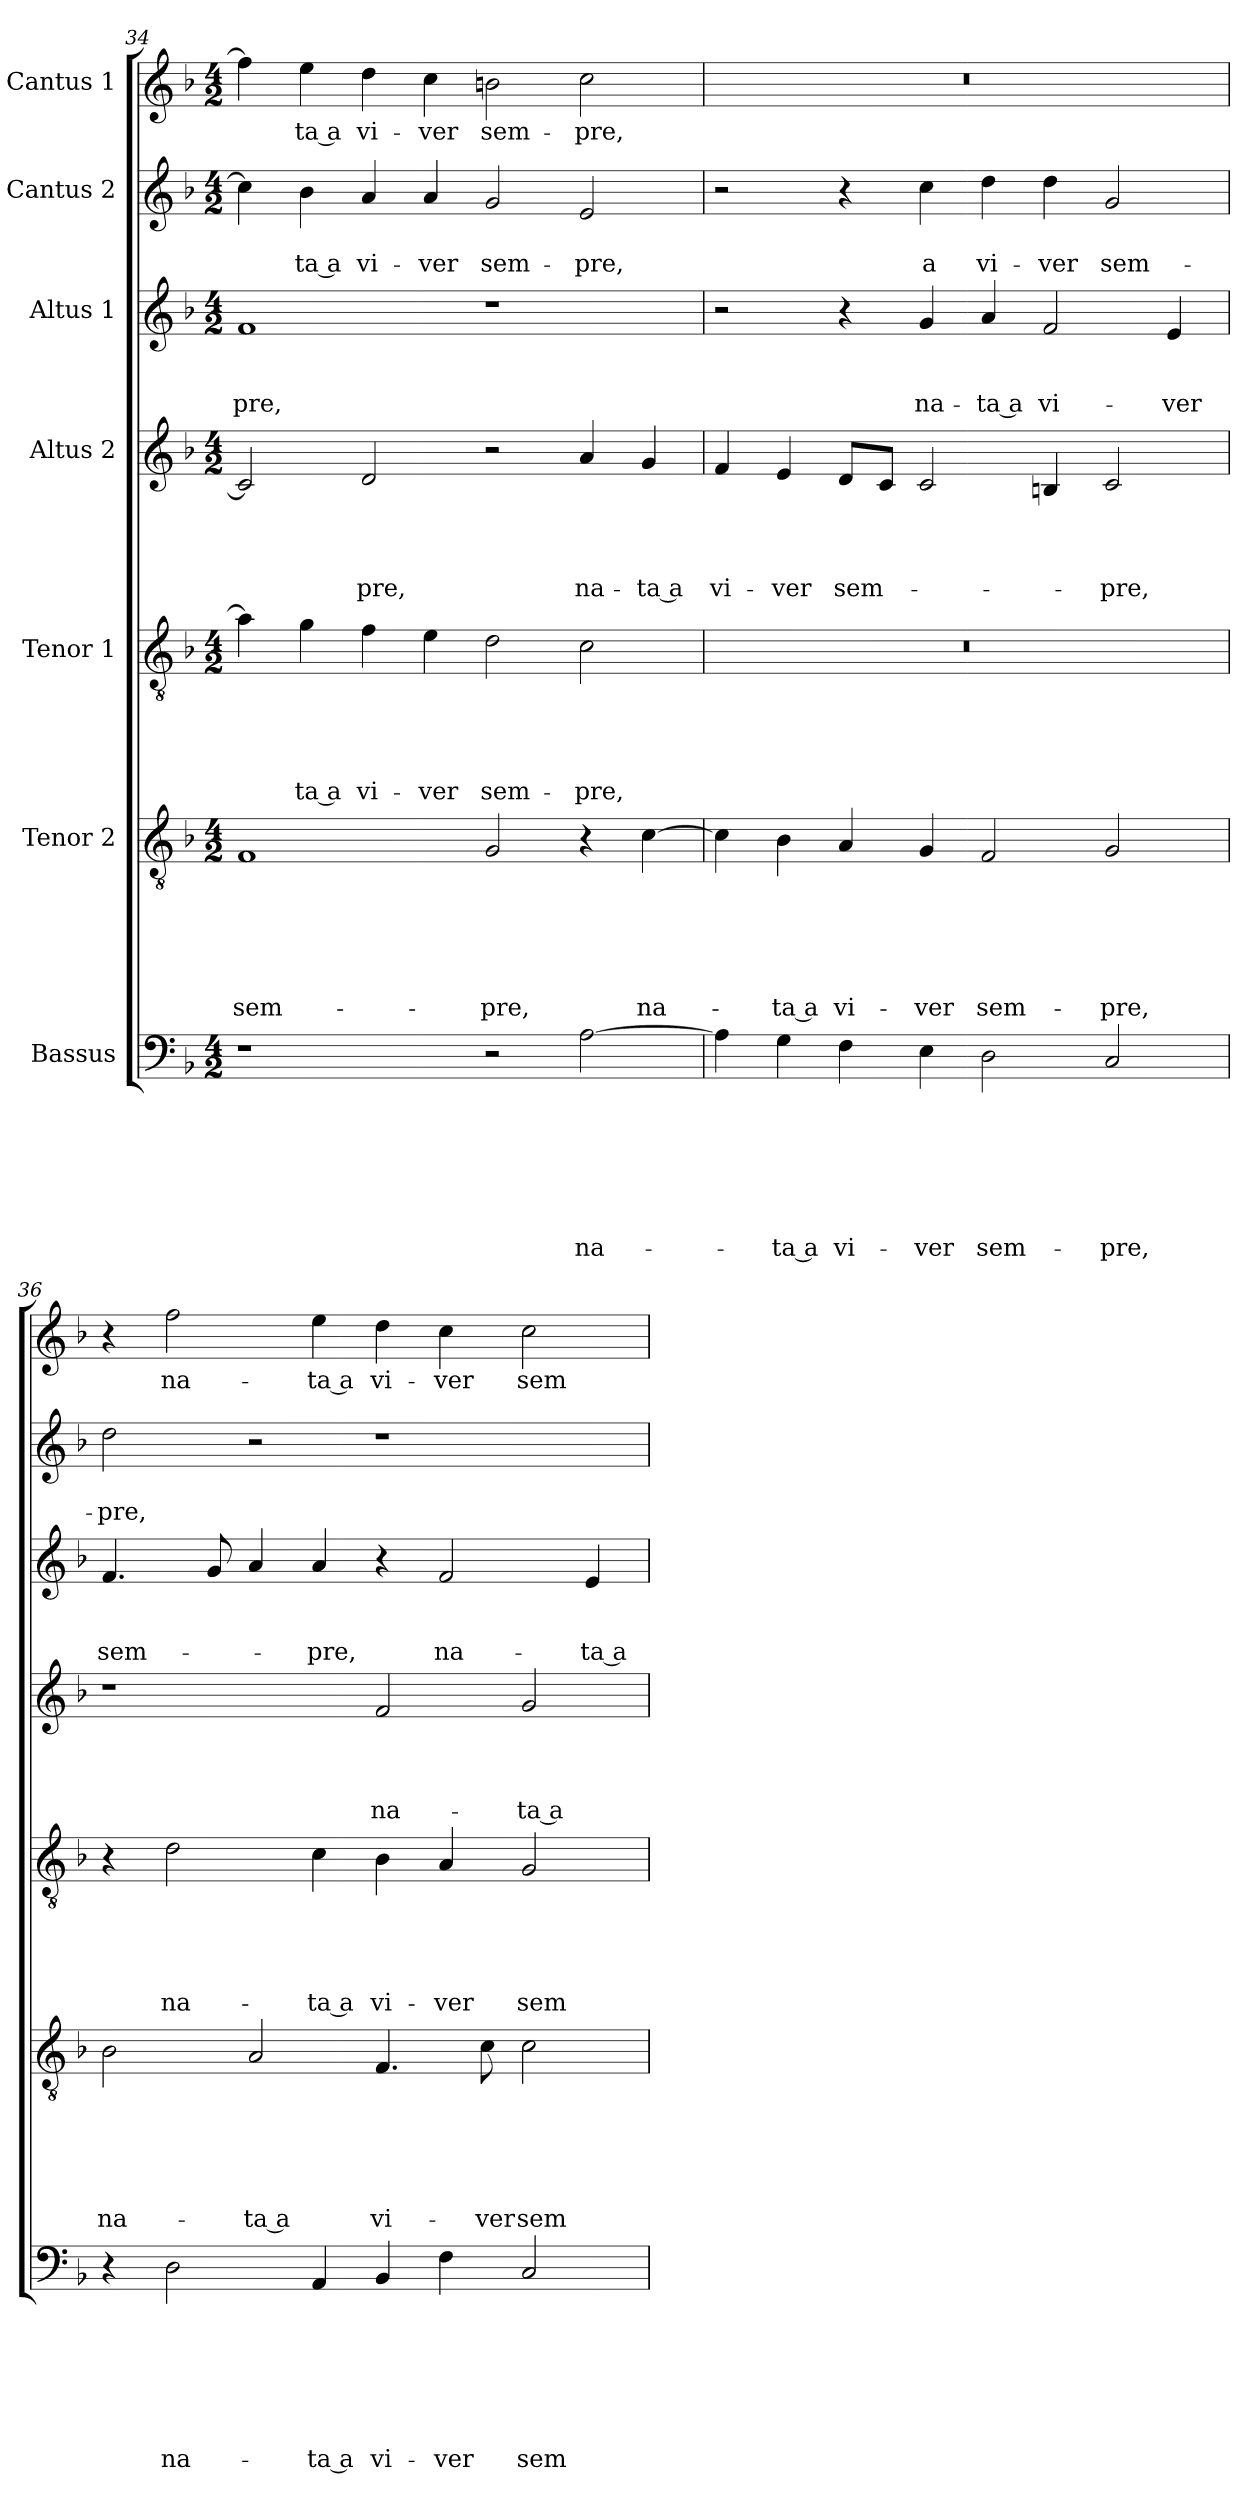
**kern	**text	**text	**text	**text	**text	**text	**text	**kern	**text	**text	**text	**text	**text	**text	**kern	**text	**text	**text	**text	**text	**kern	**text	**text	**text	**text	**kern	**text	**text	**text	**kern	**text	**text	**kern	**text
*part7	*part7	*part7	*part7	*part7	*part7	*part7	*part7	*part6	*part6	*part6	*part6	*part6	*part6	*part6	*part5	*part5	*part5	*part5	*part5	*part5	*part4	*part4	*part4	*part4	*part4	*part3	*part3	*part3	*part3	*part2	*part2	*part2	*part1	*part1
*staff7	*staff7	*staff7	*staff7	*staff7	*staff7	*staff7	*staff7	*staff6	*staff6	*staff6	*staff6	*staff6	*staff6	*staff6	*staff5	*staff5	*staff5	*staff5	*staff5	*staff5	*staff4	*staff4	*staff4	*staff4	*staff4	*staff3	*staff3	*staff3	*staff3	*staff2	*staff2	*staff2	*staff1	*staff1
*I"Bassus	*	*	*	*	*	*	*	*I"Tenor 2	*	*	*	*	*	*	*I"Tenor 1	*	*	*	*	*	*I"Altus 2	*	*	*	*	*I"Altus 1	*	*	*	*I"Cantus 2	*	*	*I"Cantus 1	*
*clefF4	*	*	*	*	*	*	*	*clefGv2	*	*	*	*	*	*	*clefGv2	*	*	*	*	*	*clefG2	*	*	*	*	*clefG2	*	*	*	*clefG2	*	*	*clefG2	*
*k[b-]	*	*	*	*	*	*	*	*k[b-]	*	*	*	*	*	*	*k[b-]	*	*	*	*	*	*k[b-]	*	*	*	*	*k[b-]	*	*	*	*k[b-]	*	*	*k[b-]	*
*d:	*	*	*	*	*	*	*	*d:	*	*	*	*	*	*	*d:	*	*	*	*	*	*d:	*	*	*	*	*d:	*	*	*	*d:	*	*	*d:	*
*M4/2	*	*	*	*	*	*	*	*M4/2	*	*	*	*	*	*	*M4/2	*	*	*	*	*	*M4/2	*	*	*	*	*M4/2	*	*	*	*M4/2	*	*	*M4/2	*
=34	=34	=34	=34	=34	=34	=34	=34	=34	=34	=34	=34	=34	=34	=34	=34	=34	=34	=34	=34	=34	=34	=34	=34	=34	=34	=34	=34	=34	=34	=34	=34	=34	=34	=34
!	!	!	!	!	!	!	!	!	!	!	!	!	!	!LO:LY:b	!	!	!	!	!	!	!	!	!	!	!	!	!	!	!LO:LY:b	!	!	!	!	!
1r	.	.	.	.	.	.	.	1F	.	.	.	.	.	sem-	4a\]	.	.	.	.	.	2c/]	.	.	.	.	1f	.	.	-pre,	4cc\]	.	.	4ff\]	.
!	!	!	!	!	!	!	!	!	!	!	!	!	!	!	!	!	!	!	!	!LO:LY:b	!	!	!	!	!	!	!	!	!	!	!	!LO:LY:b	!	!LO:LY:b
.	.	.	.	.	.	.	.	.	.	.	.	.	.	.	4g\	.	.	.	.	-ta a	.	.	.	.	.	.	.	.	.	4b-\	.	-ta a	4ee\	-ta a
!	!	!	!	!	!	!	!	!	!	!	!	!	!	!	!	!	!	!	!	!LO:LY:b	!	!	!	!	!LO:LY:b	!	!	!	!	!	!	!LO:LY:b	!	!LO:LY:b
.	.	.	.	.	.	.	.	.	.	.	.	.	.	.	4f\	.	.	.	.	vi-	2d/	.	.	.	-pre,	.	.	.	.	4a/	.	vi-	4dd\	vi-
!	!	!	!	!	!	!	!	!	!	!	!	!	!	!	!	!	!	!	!	!LO:LY:b	!	!	!	!	!	!	!	!	!	!	!	!LO:LY:b	!	!LO:LY:b
.	.	.	.	.	.	.	.	.	.	.	.	.	.	.	4e\	.	.	.	.	-ver	.	.	.	.	.	.	.	.	.	4a/	.	-ver	4cc\	-ver
!	!	!	!	!	!	!	!	!	!	!	!	!	!	!LO:LY:b	!	!	!	!	!	!LO:LY:b	!	!	!	!	!	!	!	!	!	!	!	!LO:LY:b	!	!LO:LY:b
2r	.	.	.	.	.	.	.	2G/	.	.	.	.	.	-pre,	2d\	.	.	.	.	sem-	2r	.	.	.	.	1r	.	.	.	2g/	.	sem-	2bn\	sem-
!	!	!	!	!	!	!	!LO:LY:b	!	!	!	!	!	!	!	!	!	!	!	!	!LO:LY:b	!	!	!	!	!LO:LY:b	!	!	!	!	!	!	!LO:LY:b	!	!LO:LY:b
[2A\	.	.	.	.	.	.	na-	4r	.	.	.	.	.	.	2c\	.	.	.	.	-pre,	4a/	.	.	.	na-	.	.	.	.	2e/	.	-pre,	2cc\	-pre,
!	!	!	!	!	!	!	!	!	!	!	!	!	!	!LO:LY:b	!	!	!	!	!	!	!	!	!	!	!LO:LY:b	!	!	!	!	!	!	!	!	!
.	.	.	.	.	.	.	.	[4c\	.	.	.	.	.	na-	.	.	.	.	.	.	4g/	.	.	.	-ta a	.	.	.	.	.	.	.	.	.
!!LO:LB:g=z
=35	=35	=35	=35	=35	=35	=35	=35	=35	=35	=35	=35	=35	=35	=35	=35	=35	=35	=35	=35	=35	=35	=35	=35	=35	=35	=35	=35	=35	=35	=35	=35	=35	=35	=35
!	!	!	!	!	!	!	!	!	!	!	!	!	!	!	!	!	!	!	!	!	!	!	!	!	!LO:LY:b	!	!	!	!	!	!	!	!	!
4A\]	.	.	.	.	.	.	.	4c\]	.	.	.	.	.	.	0r	.	.	.	.	.	4f/	.	.	.	vi-	2r	.	.	.	2r	.	.	0r	.
!	!	!	!	!	!	!	!LO:LY:b	!	!	!	!	!	!	!LO:LY:b	!	!	!	!	!	!	!	!	!	!	!LO:LY:b	!	!	!	!	!	!	!	!	!
4G\	.	.	.	.	.	.	-ta a	4B-\	.	.	.	.	.	-ta a	.	.	.	.	.	.	4e/	.	.	.	-ver	.	.	.	.	.	.	.	.	.
!	!	!	!	!	!	!	!LO:LY:b	!	!	!	!	!	!	!LO:LY:b	!	!	!	!	!	!	!	!	!	!	!LO:LY:b	!	!	!	!	!	!	!	!	!
4F\	.	.	.	.	.	.	vi-	4A/	.	.	.	.	.	vi-	.	.	.	.	.	.	8d/L	.	.	.	sem-	4r	.	.	.	4r	.	.	.	.
.	.	.	.	.	.	.	.	.	.	.	.	.	.	.	.	.	.	.	.	.	8c/J	.	.	.	.	.	.	.	.	.	.	.	.	.
!	!	!	!	!	!	!	!LO:LY:b	!	!	!	!	!	!	!LO:LY:b	!	!	!	!	!	!	!	!	!	!	!	!	!	!	!LO:LY:b	!	!	!LO:LY:b	!	!
4E\	.	.	.	.	.	.	-ver	4G/	.	.	.	.	.	-ver	.	.	.	.	.	.	2c/	.	.	.	.	4g/	.	.	na-	4cc\	.	a	.	.
!	!	!	!	!	!	!	!LO:LY:b	!	!	!	!	!	!	!LO:LY:b	!	!	!	!	!	!	!	!	!	!	!	!	!	!	!LO:LY:b	!	!	!LO:LY:b	!	!
2D\	.	.	.	.	.	.	sem-	2F/	.	.	.	.	.	sem-	.	.	.	.	.	.	.	.	.	.	.	4a/	.	.	-ta a	4dd\	.	vi-	.	.
!	!	!	!	!	!	!	!	!	!	!	!	!	!	!	!	!	!	!	!	!	!	!	!	!	!	!	!	!	!LO:LY:b	!	!	!LO:LY:b	!	!
.	.	.	.	.	.	.	.	.	.	.	.	.	.	.	.	.	.	.	.	.	4Bn/	.	.	.	.	2f/	.	.	vi-	4dd\	.	-ver	.	.
!	!	!	!	!	!	!	!LO:LY:b	!	!	!	!	!	!	!LO:LY:b	!	!	!	!	!	!	!	!	!	!	!LO:LY:b	!	!	!	!	!	!	!LO:LY:b	!	!
2C/	.	.	.	.	.	.	-pre,	2G/	.	.	.	.	.	-pre,	.	.	.	.	.	.	2c/	.	.	.	-pre,	.	.	.	.	2g/	.	sem-	.	.
!	!	!	!	!	!	!	!	!	!	!	!	!	!	!	!	!	!	!	!	!	!	!	!	!	!	!	!	!	!LO:LY:b	!	!	!	!	!
.	.	.	.	.	.	.	.	.	.	.	.	.	.	.	.	.	.	.	.	.	.	.	.	.	.	4e/	.	.	-ver	.	.	.	.	.
=36	=36	=36	=36	=36	=36	=36	=36	=36	=36	=36	=36	=36	=36	=36	=36	=36	=36	=36	=36	=36	=36	=36	=36	=36	=36	=36	=36	=36	=36	=36	=36	=36	=36	=36
!	!	!	!	!	!	!	!	!	!	!	!	!	!	!LO:LY:b	!	!	!	!	!	!	!	!	!	!	!	!	!	!	!LO:LY:b	!	!	!LO:LY:b	!	!
4r	.	.	.	.	.	.	.	2B-\	.	.	.	.	.	na-	4r	.	.	.	.	.	1r	.	.	.	.	4.f/	.	.	sem-	2dd\	.	-pre,	4r	.
!	!	!	!	!	!	!	!LO:LY:b	!	!	!	!	!	!	!	!	!	!	!	!	!LO:LY:b	!	!	!	!	!	!	!	!	!	!	!	!	!	!LO:LY:b
2D\	.	.	.	.	.	.	na-	.	.	.	.	.	.	.	2d\	.	.	.	.	na-	.	.	.	.	.	.	.	.	.	.	.	.	2ff\	na-
.	.	.	.	.	.	.	.	.	.	.	.	.	.	.	.	.	.	.	.	.	.	.	.	.	.	8g/	.	.	.	.	.	.	.	.
!	!	!	!	!	!	!	!	!	!	!	!	!	!	!LO:LY:b	!	!	!	!	!	!	!	!	!	!	!	!	!	!	!	!	!	!	!	!
.	.	.	.	.	.	.	.	2A/	.	.	.	.	.	-ta a	.	.	.	.	.	.	.	.	.	.	.	4a/	.	.	.	2r	.	.	.	.
!	!	!	!	!	!	!	!LO:LY:b	!	!	!	!	!	!	!	!	!	!	!	!	!LO:LY:b	!	!	!	!	!	!	!	!	!LO:LY:b	!	!	!	!	!LO:LY:b
4AA/	.	.	.	.	.	.	-ta a	.	.	.	.	.	.	.	4c\	.	.	.	.	-ta a	.	.	.	.	.	4a/	.	.	-pre,	.	.	.	4ee\	-ta a
!	!	!	!	!	!	!	!LO:LY:b	!	!	!	!	!	!	!LO:LY:b	!	!	!	!	!	!LO:LY:b	!	!	!	!	!LO:LY:b	!	!	!	!	!	!	!	!	!LO:LY:b
4BB-/	.	.	.	.	.	.	vi-	4.F/	.	.	.	.	.	vi-	4B-\	.	.	.	.	vi-	2f/	.	.	.	na-	4r	.	.	.	1r	.	.	4dd\	vi-
!	!	!	!	!	!	!	!LO:LY:b	!	!	!	!	!	!	!	!	!	!	!	!	!LO:LY:b	!	!	!	!	!	!	!	!	!LO:LY:b	!	!	!	!	!LO:LY:b
4F\	.	.	.	.	.	.	-ver	.	.	.	.	.	.	.	4A/	.	.	.	.	-ver	.	.	.	.	.	2f/	.	.	na-	.	.	.	4cc\	-ver
!	!	!	!	!	!	!	!	!	!	!	!	!	!	!LO:LY:b	!	!	!	!	!	!	!	!	!	!	!	!	!	!	!	!	!	!	!	!
.	.	.	.	.	.	.	.	8c\	.	.	.	.	.	-ver	.	.	.	.	.	.	.	.	.	.	.	.	.	.	.	.	.	.	.	.
!	!	!	!	!	!	!	!LO:LY:b	!	!	!	!	!	!	!LO:LY:b	!	!	!	!	!	!LO:LY:b	!	!	!	!	!LO:LY:b	!	!	!	!	!	!	!	!	!LO:LY:b
2C/	.	.	.	.	.	.	sem-	2c\	.	.	.	.	.	sem-	2G/	.	.	.	.	sem-	2g/	.	.	.	-ta a	.	.	.	.	.	.	.	2cc\	sem-
!	!	!	!	!	!	!	!	!	!	!	!	!	!	!	!	!	!	!	!	!	!	!	!	!	!	!	!	!	!LO:LY:b	!	!	!	!	!
.	.	.	.	.	.	.	.	.	.	.	.	.	.	.	.	.	.	.	.	.	.	.	.	.	.	4e/	.	.	-ta a	.	.	.	.	.
=	=	=	=	=	=	=	=	=	=	=	=	=	=	=	=	=	=	=	=	=	=	=	=	=	=	=	=	=	=	=	=	=	=	=
*-	*-	*-	*-	*-	*-	*-	*-	*-	*-	*-	*-	*-	*-	*-	*-	*-	*-	*-	*-	*-	*-	*-	*-	*-	*-	*-	*-	*-	*-	*-	*-	*-	*-	*-
